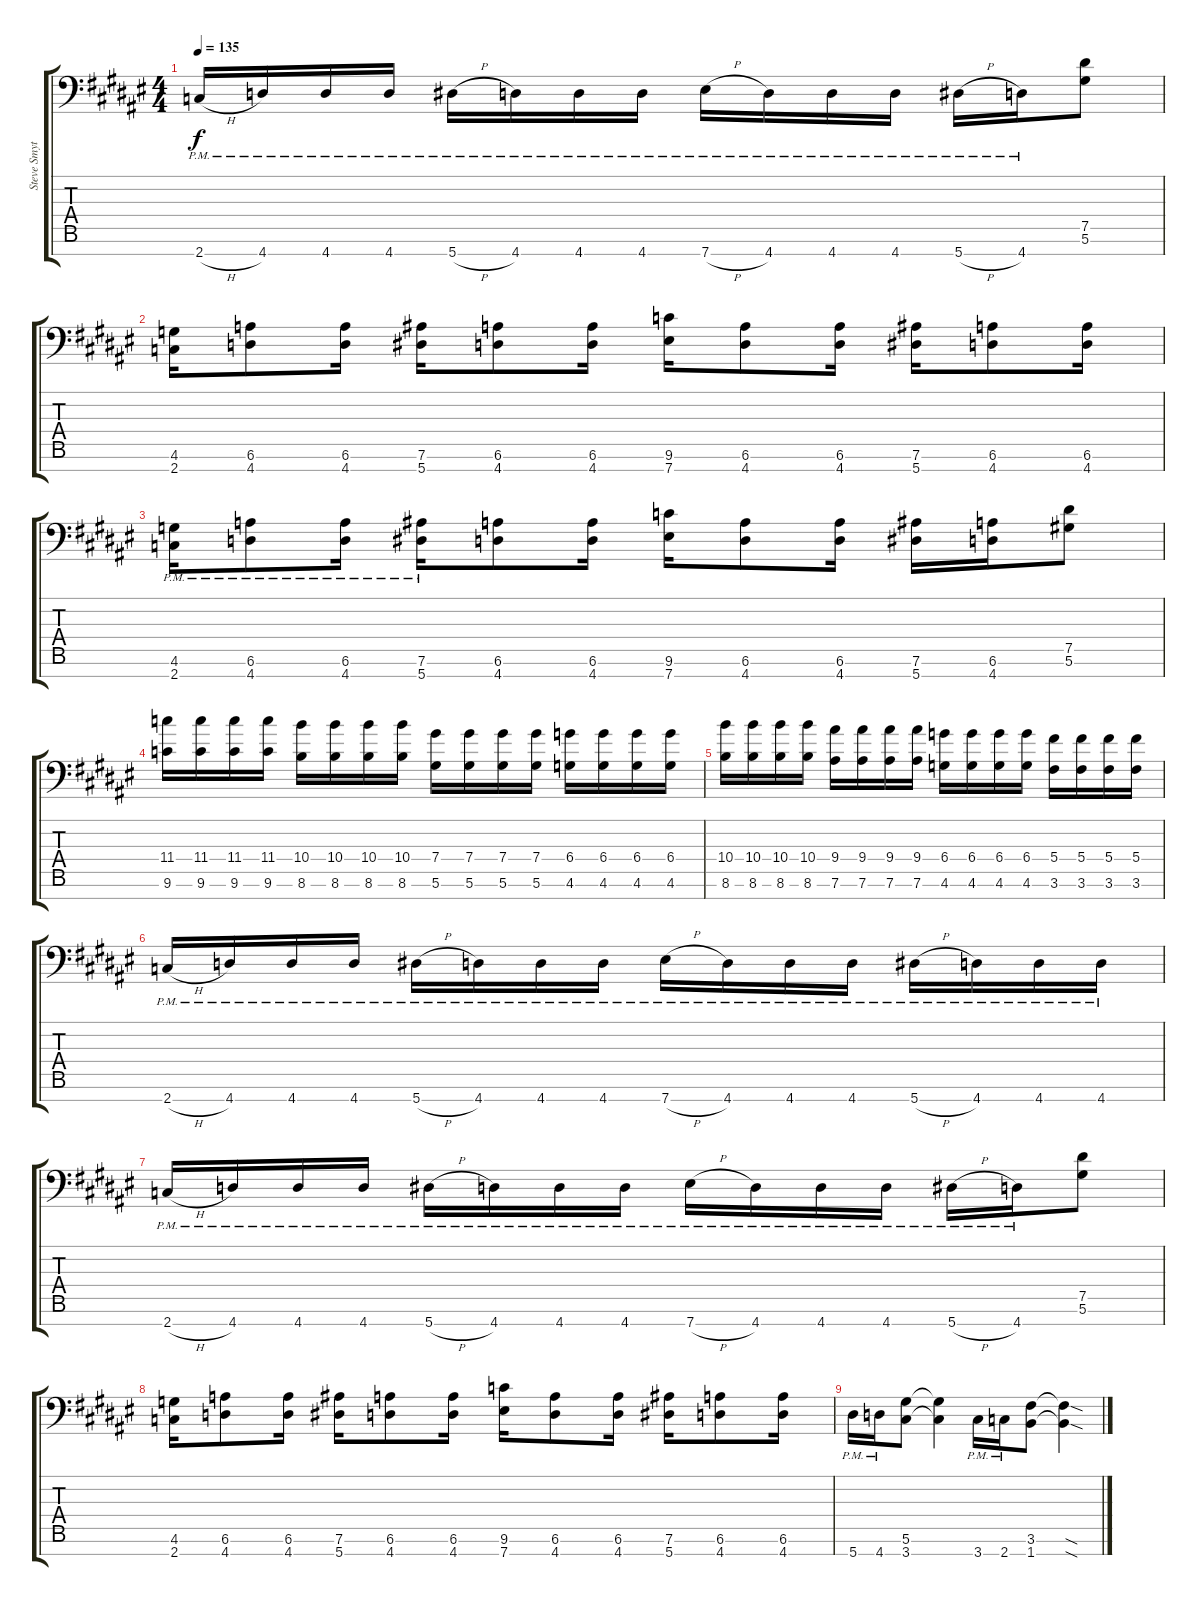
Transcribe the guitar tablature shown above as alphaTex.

\track ("Steve Smyth" "Steve Smyt") {instrument distortionguitar}
\staff {score tabs}
\tuning (Eb4 Bb3 Gb3 Db3 Ab2 Eb2 Bb1) {hide}
\ts (4 4)
\tempo 135
\clef f4
\ks f#
2.7{h pm}.16{dy f} 4.7{pm}.16 4.7{pm}.16 4.7{pm}.16 5.7{h pm}.16 4.7{pm}.16 4.7{pm}.16 4.7{pm}.16 7.7{h pm}.16 4.7{pm}.16 4.7{pm}.16 4.7{pm}.16 5.7{h pm}.16 4.7{pm}.16 (7.5 5.6).8 |
(4.6 2.7).16 (6.6 4.7).8 (6.6 4.7).16 (7.6 5.7).16 (6.6 4.7).8 (6.6 4.7).16 (9.6 7.7).16 (6.6 4.7).8 (6.6 4.7).16 (7.6 5.7).16 (6.6 4.7).8 (6.6 4.7).16 |
(4.6{pm} 2.7{pm}).16 (6.6{pm} 4.7{pm}).8 (6.6{pm} 4.7{pm}).16 (7.6{pm} 5.7{pm}).16 (6.6 4.7).8 (6.6 4.7).16 (9.6 7.7).16 (6.6 4.7).8 (6.6 4.7).16 (7.6 5.7).16 (6.6 4.7).16 (7.5 5.6).8 |
(11.4 9.6).16 (11.4 9.6).16 (11.4 9.6).16 (11.4 9.6).16 (10.4 8.6).16 (10.4 8.6).16 (10.4 8.6).16 (10.4 8.6).16 (7.4 5.6).16 (7.4 5.6).16 (7.4 5.6).16 (7.4 5.6).16 (6.4 4.6).16 (6.4 4.6).16 (6.4 4.6).16 (6.4 4.6).16 |
(10.4 8.6).16 (10.4 8.6).16 (10.4 8.6).16 (10.4 8.6).16 (9.4 7.6).16 (9.4 7.6).16 (9.4 7.6).16 (9.4 7.6).16 (6.4 4.6).16 (6.4 4.6).16 (6.4 4.6).16 (6.4 4.6).16 (5.4 3.6).16 (5.4 3.6).16 (5.4 3.6).16 (5.4 3.6).16 |
2.7{h pm}.16 4.7{pm}.16 4.7{pm}.16 4.7{pm}.16 5.7{h pm}.16 4.7{pm}.16 4.7{pm}.16 4.7{pm}.16 7.7{h pm}.16 4.7{pm}.16 4.7{pm}.16 4.7{pm}.16 5.7{h pm}.16 4.7{pm}.16 4.7{pm}.16 4.7{pm}.16 |
2.7{h pm}.16 4.7{pm}.16 4.7{pm}.16 4.7{pm}.16 5.7{h pm}.16 4.7{pm}.16 4.7{pm}.16 4.7{pm}.16 7.7{h pm}.16 4.7{pm}.16 4.7{pm}.16 4.7{pm}.16 5.7{h pm}.16 4.7{pm}.16 (7.5 5.6).8 |
(4.6 2.7).16 (6.6 4.7).8 (6.6 4.7).16 (7.6 5.7).16 (6.6 4.7).8 (6.6 4.7).16 (9.6 7.7).16 (6.6 4.7).8 (6.6 4.7).16 (7.6 5.7).16 (6.6 4.7).8 (6.6 4.7).16 |
5.7{pm}.16 4.7{pm}.16 (5.6 3.7).8 (5.6{t} 3.7{t}).4 3.7{pm}.16 2.7{pm}.16 (3.6 1.7).8 (3.6{sod t} 1.7{sod t}).4
